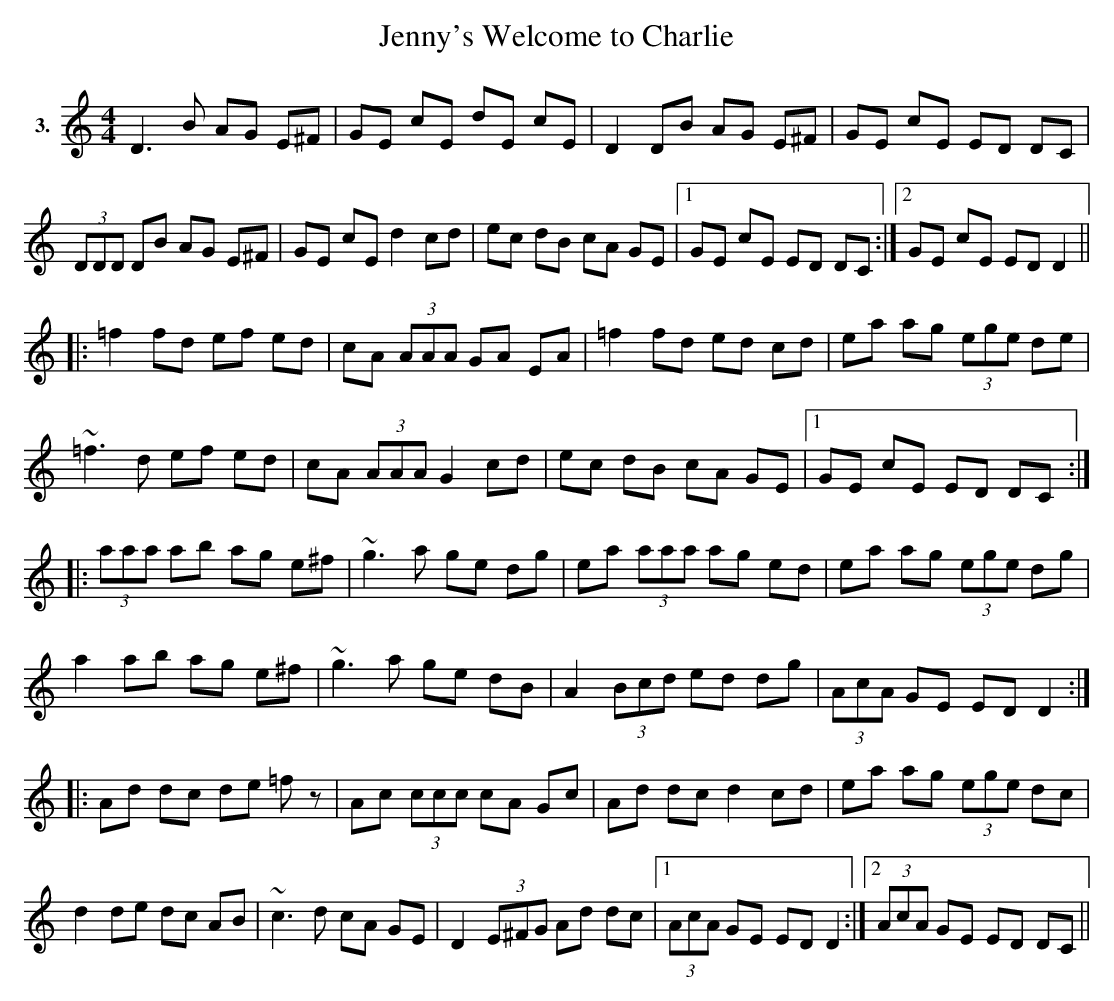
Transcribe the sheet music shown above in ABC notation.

X:1
T:Jenny's Welcome to Charlie
M:4/4
L:1/8
K:Ddor
V:1 clef=treble name="3."
[V:1] D3 B AG E^F|GE cE dE cE|D2 DB AG E^F|GE cE ED DC|
(3DDD DB AG E^F|GE cE d2 cd|ec dB cA GE|1 GE cE ED DC:|2 GE cE ED D2||:
=f2 fd ef ed|cA (3AAA GA EA|=f2 fd ed cd|ea ag (3ege de|
~=f3 d ef ed|cA (3AAA G2 cd|ec dB cA GE|1 GE cE ED DC:||:
(3aaa ab ag e^f|~g3 a ge dg|ea (3aaa ag ed|ea ag (3ege dg|
a2 ab ag e^f|~g3 a ge dB|A2 (3Bcd ed dg|(3AcA GE ED D2:||:
Ad dc de =fz|Ac (3ccc cA Gc|Ad dc d2 cd|ea ag (3ege dc|
d2 de dc AB|~c3 d cA GE|D2 (3E^FG Ad dc|1 (3AcA GE ED D2:|2 (3AcA GE ED DC||
